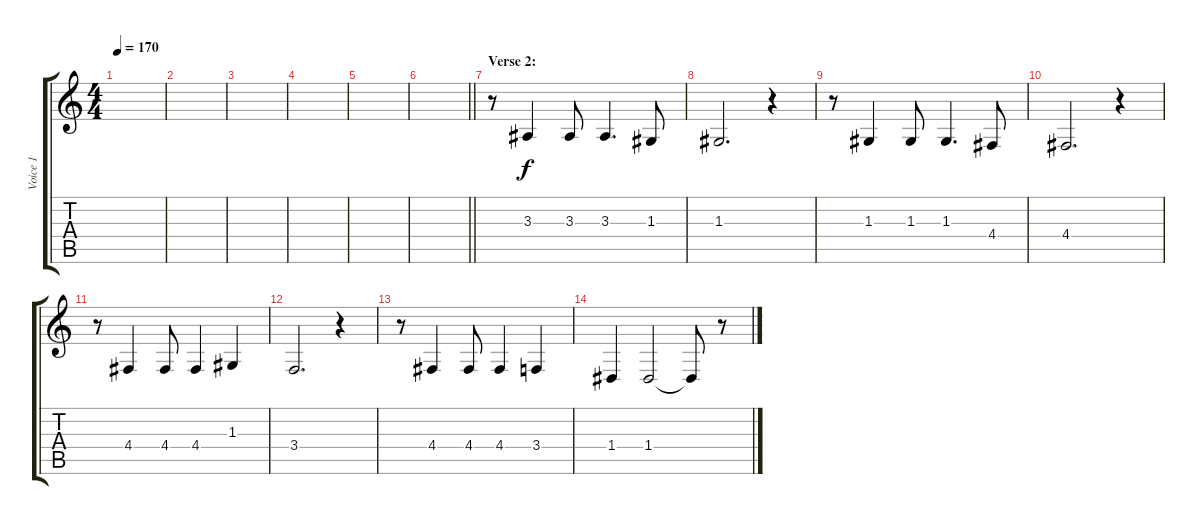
\track ("Voice 1" "Voice 1") {instrument viola}
\staff {score tabs}
\tuning (E4 B3 G3 D3 A2 E2) {hide}
\ts (4 4)
\tempo 170
\clef g2
\ks c
|
|
|
|
|
\barLineRight lightlight
|
\section ("" "Verse 2:")
r.8 3.3.4 3.3.8 3.3.4{d} 1.3.8 |
1.3.2{d} r.4 |
r.8 1.3.4 1.3.8 1.3.4{d} 4.4.8 |
4.4.2{d} r.4 |
r.8 4.4.4 4.4.8 4.4.4 1.3.4 |
3.4.2{d} r.4 |
r.8 4.4.4 4.4.8 4.4.4 3.4.4 |
1.4.4 1.4.2 1.4{t}.8 r.8
